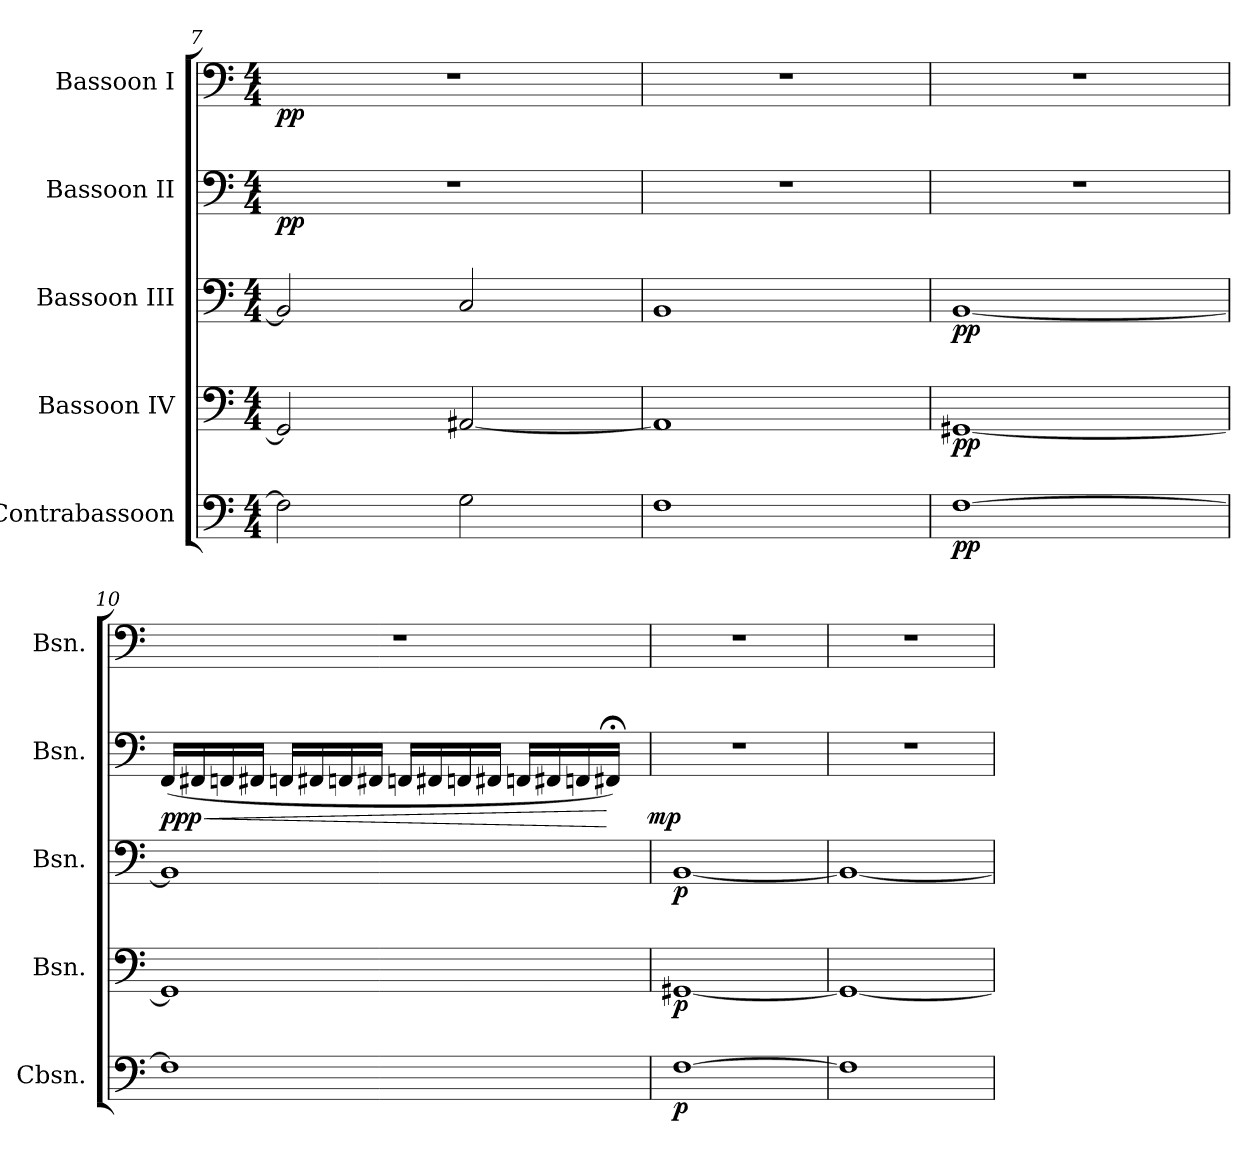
**kern	**dynam	**kern	**dynam	**kern	**dynam	**kern	**dynam	**kern	**dynam
*part5	*part5	*part4	*part4	*part3	*part3	*part2	*part2	*part1	*part1
*staff5	*staff5	*staff4	*staff4	*staff3	*staff3	*staff2	*staff2	*staff1	*staff1
*I"Contrabassoon	*	*I"Bassoon IV	*	*I"Bassoon III	*	*I"Bassoon II	*	*I"Bassoon I	*
*I'Cbsn.	*	*I'Bsn.	*	*I'Bsn.	*	*I'Bsn.	*	*I'Bsn.	*
*clefF4	*	*clefF4	*	*clefF4	*	*clefF4	*	*clefF4	*
*ITrd7c12	*	*	*	*	*	*	*	*	*
*k[]	*	*k[]	*	*k[]	*	*k[]	*	*k[]	*
*C:	*	*C:	*	*C:	*	*C:	*	*C:	*
*M4/4	*	*M4/4	*	*M4/4	*	*M4/4	*	*M4/4	*
=7	=7	=7	=7	=7	=7	=7	=7	=7	=7
2FFi\]	.	2GG#i/]	.	2BBi/]	.	1r	pp	1r	pp
2GGi\	.	[<2AA#Xi/	.	2Ci/	.	.	.	.	.
!!LO:PB:g=z
=8	=8	=8	=8	=8	=8	=8	=8	=8	=8
1FFi	.	1AA#i]	.	1BBi	.	1r	.	1r	.
=9	=9	=9	=9	=9	=9	=9	=9	=9	=9
[>1FFi	pp	[<1GG#Xi	pp	[<1BBi	pp	1r	.	1r	.
=10	=10	=10	=10	=10	=10	=10	=10	=10	=10
!	!	!	!	!	!	!	!LO:HP:b	!	!
*	*	*	*	*	*	*^	*	*	*
1FFi]	.	1GG#i]	.	1BBi]	.	(16FFi/LL	2ryy	< ppp	1r	.
.	.	.	.	.	.	16FF#Xi/	.	.	.	.
.	.	.	.	.	.	16FFni/	.	.	.	.
.	.	.	.	.	.	16FF#Xi/JJ	.	.	.	.
.	.	.	.	.	.	16FFni/LL	.	.	.	.
.	.	.	.	.	.	16FF#Xi/	.	.	.	.
.	.	.	.	.	.	16FFni/	.	.	.	.
.	.	.	.	.	.	16FF#Xi/JJ	.	.	.	.
.	.	.	.	.	.	16FFni/LL	4ryy	.	.	.
.	.	.	.	.	.	16FF#Xi/	.	.	.	.
.	.	.	.	.	.	16FFni/	.	.	.	.
.	.	.	.	.	.	16FF#Xi/JJ	.	.	.	.
.	.	.	.	.	.	16FFni/LL	8ryy	.	.	.
.	.	.	.	.	.	16FF#Xi/	.	.	.	.
.	.	.	.	.	.	16FFni/	16ryy	.	.	.
.	.	.	.	.	.	16FF#X;i/JJ)	32ryy	[	.	.
.	.	.	.	.	.	.	64ryy	.	.	.
.	.	.	.	.	.	.	128...ryy	.	.	.
.	.	.	.	.	.	.	1024ryy	mp	.	.
*	*	*	*	*	*	*v	*v	*	*	*
=11	=11	=11	=11	=11	=11	=11	=11	=11	=11
[>1FFi	p	[<1GG#Xi	p	[<1BBi	p	1r	.	1r	.
=12	=12	=12	=12	=12	=12	=12	=12	=12	=12
1FFi]	.	1GG#i_<	.	1BBi_<	.	1r	.	1r	.
=	=	=	=	=	=	=	=	=	=
*-	*-	*-	*-	*-	*-	*-	*-	*-	*-
